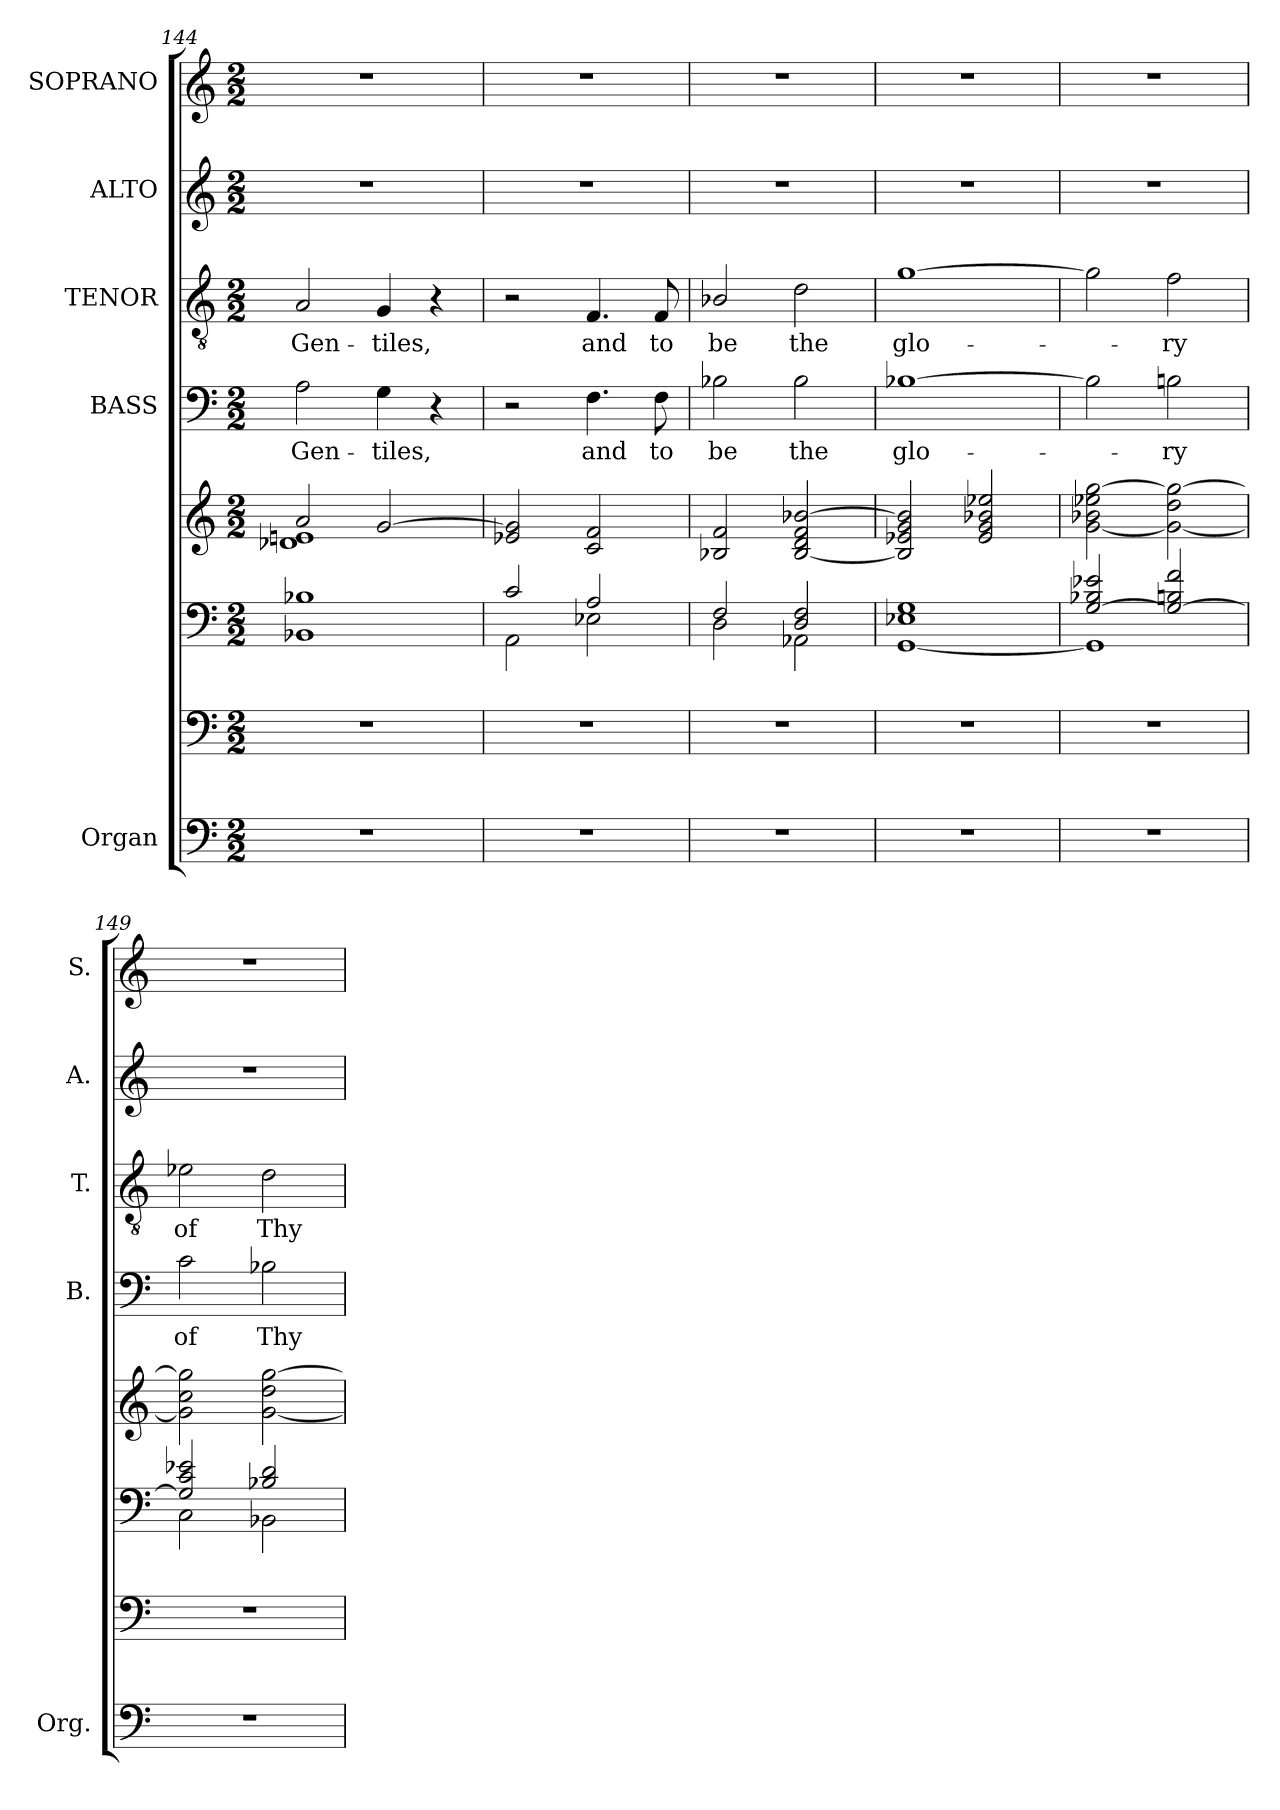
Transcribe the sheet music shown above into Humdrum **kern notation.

**kern	**kern	**kern	**kern	**kern	**text	**kern	**text	**kern	**kern
*part5	*part5	*part5	*part5	*part4	*part4	*part3	*part3	*part2	*part1
*staff8	*staff7	*staff6	*staff5	*staff4	*staff4	*staff3	*staff3	*staff2	*staff1
*I"Organ	*	*	*	*I"BASS	*	*I"TENOR	*	*I"ALTO	*I"SOPRANO
*I'Org.	*	*	*	*I'B.	*	*I'T.	*	*I'A.	*I'S.
!!LO:LB:g=z
*clefF4	*clefF4	*clefF4	*clefG2	*clefF4	*	*clefGv2	*	*clefG2	*clefG2
*	*	*	*	*	*	*ITrd7c12	*	*	*
*k[]	*k[]	*k[]	*k[]	*k[]	*	*k[]	*	*k[]	*k[]
*C:	*C:	*C:	*C:	*C:	*	*C:	*	*C:	*C:
*M2/2	*M2/2	*M2/2	*M2/2	*M2/2	*	*M2/2	*	*M2/2	*M2/2
=144	=144	=144	=144	=144	=144	=144	=144	=144	=144
*	*	*	*^	*	*	*	*	*	*
!	!	!	!	!	!	!LO:LY:b:color=#000000	!	!	!	!
!	!	!	!	!	!	!	!	!LO:LY:b:color=#000000	!	!
1r	1r	1BB-i 1B-i	2ai/	1d-Xi 1eni	2Ai\	Gen-	2AAi/	Gen-	1r	1r
!	!	!	!	!	!	!LO:LY:b:color=#000000	!	!	!	!
!	!	!	!	!	!	!	!	!LO:LY:b:color=#000000	!	!
.	.	.	[2gi/	.	4Gi\	-tiles,	4GGi/	-tiles,	.	.
.	.	.	.	.	4r	.	4r	.	.	.
*	*	*	*v	*v	*	*	*	*	*	*
=145	=145	=145	=145	=145	=145	=145	=145	=145	=145
*	*	*^	*	*	*	*	*	*	*
1r	1r	2ci/	2AAi\	2e-Xi/ 2gi]	2r	.	2r	.	1r	1r
!	!	!	!	!	!	!LO:LY:b:color=#000000	!	!	!	!
!	!	!	!	!	!	!	!	!LO:LY:b:color=#000000	!	!
.	.	2Ai/	2E-i\	2ci/ 2fi	4.Fi\	and	4.FFi/	and	.	.
!	!	!	!	!	!	!LO:LY:b:color=#000000	!	!	!	!
!	!	!	!	!	!	!	!	!LO:LY:b:color=#000000	!	!
.	.	.	.	.	8Fi\	to	8FFi/	to	.	.
=146	=146	=146	=146	=146	=146	=146	=146	=146	=146	=146
!	!	!	!	!	!	!LO:LY:b:color=#000000	!	!	!	!
!	!	!	!	!	!	!	!	!LO:LY:b:color=#000000	!	!
1r	1r	2Fi/	2Di\	2B-i/ 2fi	2B-i\	be	2BB-i/	be	1r	1r
!	!	!	!	!	!	!LO:LY:b:color=#000000	!	!	!	!
!	!	!	!	!	!	!	!	!LO:LY:b:color=#000000	!	!
.	.	2Di/ 2Fi	2AA-Xi\	[2B-i/ 2di 2fi [2b-i	2B-i\	the	2Di\	the	.	.
=147	=147	=147	=147	=147	=147	=147	=147	=147	=147	=147
!	!	!	!	!	!	!LO:LY:b:color=#000000	!	!	!	!
!	!	!	!	!	!	!	!	!LO:LY:b:color=#000000	!	!
1r	1r	1E-i 1Gi	[1GGi	2B-i/] 2e-i 2gi 2b-i]	[1B-i	glo-	[1Gi	glo-	1r	1r
.	.	.	.	2e-i/ 2gi 2b-i 2ee-i	.	.	.	.	.	.
=148	=148	=148	=148	=148	=148	=148	=148	=148	=148	=148
1r	1r	[2Gi/ 2B-i 2e-i	1GGi]	[2gi\ 2b-i 2ee-i [2ggi	2B-i\]	.	2Gi\]	.	1r	1r
!	!	!	!	!	!	!LO:LY:b:color=#000000	!	!	!	!
!	!	!	!	!	!	!	!	!LO:LY:b:color=#000000	!	!
.	.	2Gi/_ 2Bni 2fi	.	2gi\_ 2ddi 2ggi_	2Bni\	-ry	2Fi\	-ry	.	.
=149	=149	=149	=149	=149	=149	=149	=149	=149	=149	=149
!	!	!	!	!	!	!LO:LY:b:color=#000000	!	!	!	!
!	!	!	!	!	!	!	!	!LO:LY:b:color=#000000	!	!
1r	1r	2Gi/] 2ci 2e-i	2Ci\	2gi\] 2cci 2ggi]	2ci\	of	2E-i\	of	1r	1r
!	!	!	!	!	!	!LO:LY:b:color=#000000	!	!	!	!
!	!	!	!	!	!	!	!	!LO:LY:b:color=#000000	!	!
.	.	2B-Xi/ 2di	2BB-Xi\	[2gi\ 2ddi [2ggi	2B-Xi\	Thy	2Di\	Thy	.	.
*	*	*v	*v	*	*	*	*	*	*	*
=	=	=	=	=	=	=	=	=	=
*-	*-	*-	*-	*-	*-	*-	*-	*-	*-
